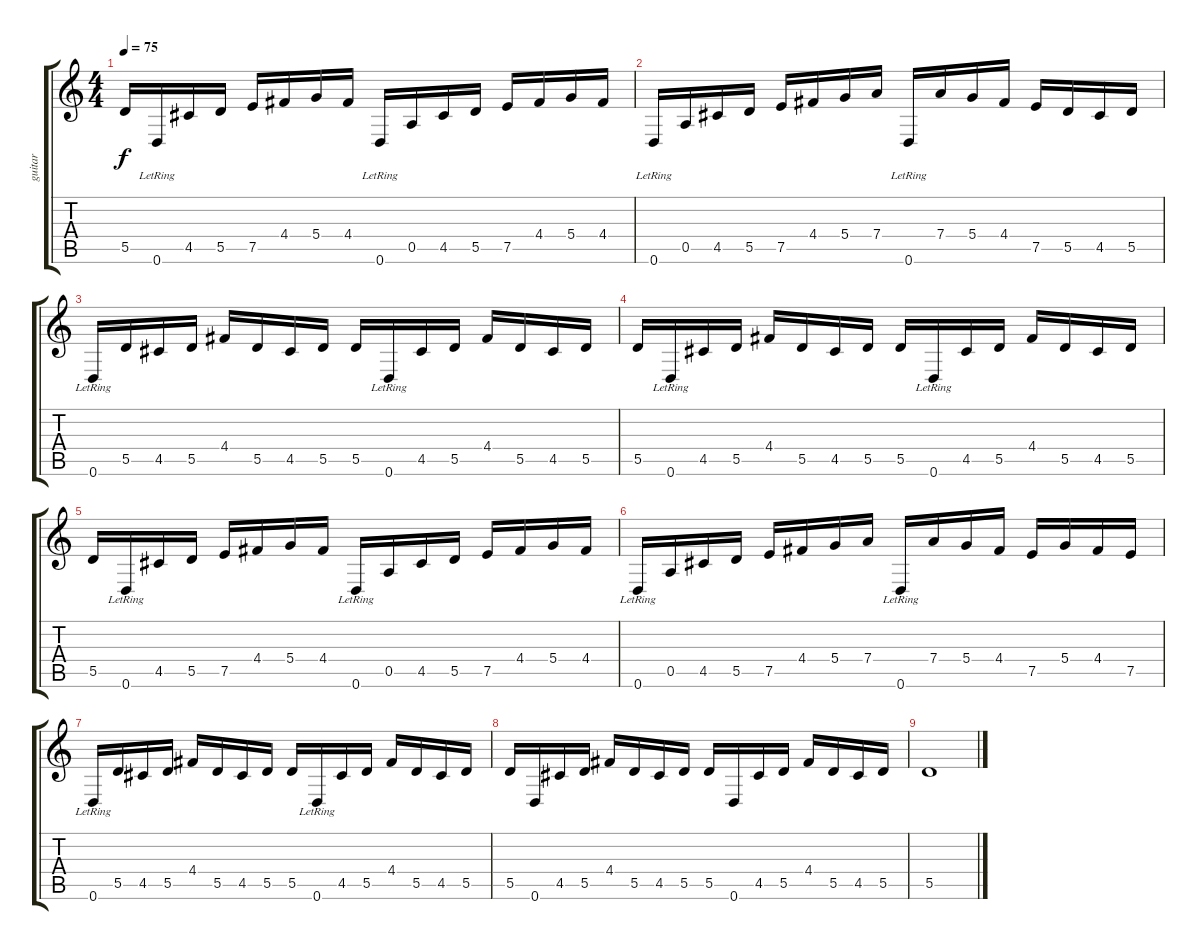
\track ("guitar" "guitar") {instrument acousticguitarsteel}
\staff {score tabs}
\tuning (E4 B3 G3 D3 A2 D2) {hide}
\ts (4 4)
\tempo 75
\clef g2
\ks c
5.5.16{dy f} 0.6{lr}.16 4.5.16 5.5.16 7.5.16 4.4.16 5.4.16 4.4.16 0.6{lr}.16 0.5.16 4.5.16 5.5.16 7.5.16 4.4.16 5.4.16 4.4.16 |
0.6{lr}.16 0.5.16 4.5.16 5.5.16 7.5.16 4.4.16 5.4.16 7.4.16 0.6{lr}.16 7.4.16 5.4.16 4.4.16 7.5.16 5.5.16 4.5.16 5.5.16 |
0.6{lr}.16 5.5.16 4.5.16 5.5.16 4.4.16 5.5.16 4.5.16 5.5.16 5.5.16 0.6{lr}.16 4.5.16 5.5.16 4.4.16 5.5.16 4.5.16 5.5.16 |
5.5.16 0.6{lr}.16 4.5.16 5.5.16 4.4.16 5.5.16 4.5.16 5.5.16 5.5.16 0.6{lr}.16 4.5.16 5.5.16 4.4.16 5.5.16 4.5.16 5.5.16 |
5.5.16 0.6{lr}.16 4.5.16 5.5.16 7.5.16 4.4.16 5.4.16 4.4.16 0.6{lr}.16 0.5.16 4.5.16 5.5.16 7.5.16 4.4.16 5.4.16 4.4.16 |
0.6{lr}.16 0.5.16 4.5.16 5.5.16 7.5.16 4.4.16 5.4.16 7.4.16 0.6{lr}.16 7.4.16 5.4.16 4.4.16 7.5.16 5.4.16 4.4.16 7.5.16 |
0.6{lr}.16 5.5.16 4.5.16 5.5.16 4.4.16 5.5.16 4.5.16 5.5.16 5.5.16 0.6{lr}.16 4.5.16 5.5.16 4.4.16 5.5.16 4.5.16 5.5.16 |
5.5.16 0.6.16 4.5.16 5.5.16 4.4.16 5.5.16 4.5.16 5.5.16 5.5.16 0.6.16 4.5.16 5.5.16 4.4.16 5.5.16 4.5.16 5.5.16 |
5.5.1
